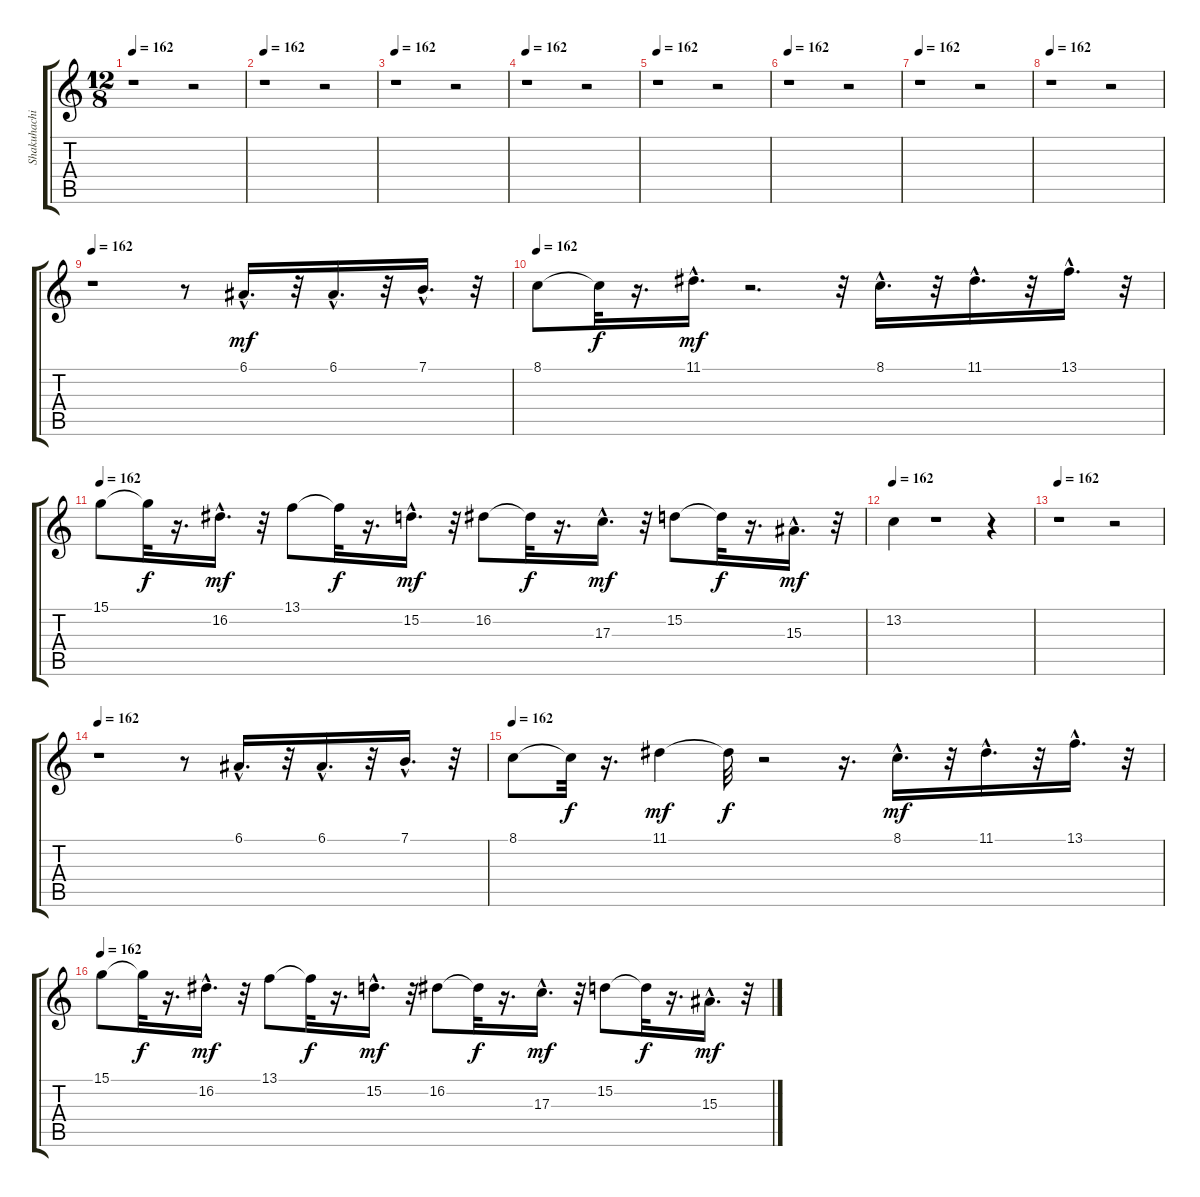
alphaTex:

\track ("Shakuhachi" "Shakuhachi") {instrument koto}
\staff {score tabs}
\tuning (E4 B3 G3 D3 A2 E2) {hide}
\ts (12 8)
\tempo 162
\clef g2
\ks c
r.1{dy f} r.2 |
\tempo 162
r.1 r.2 |
\tempo 162
r.1 r.2 |
\tempo 162
r.1 r.2 |
\tempo 162
r.1 r.2 |
\tempo 162
r.1 r.2 |
\tempo 162
r.1 r.2 |
\tempo 162
r.1 r.2 |
\tempo 162
r.1 r.8 6.1{hac}.16{d dy mf} r.32 6.1{hac}.16{d} r.32 7.1{hac}.16{d} r.32 |
\tempo 162
8.1.8 8.1{t}.32{dy f} r.16{d} 11.1{hac}.16{d dy mf} r.2{d} r.32 8.1{hac}.16{d} r.32 11.1{hac}.16{d} r.32 13.1{hac}.16{d} r.32 |
\tempo 162
15.1.8 15.1{t}.32{dy f} r.16{d} 16.2{hac}.16{d dy mf} r.32 13.1.8 13.1{t}.32{dy f} r.16{d} 15.2{hac}.16{d dy mf} r.32 16.2.8 16.2{t}.32{dy f} r.16{d} 17.3{hac}.16{d dy mf} r.32 15.2.8 15.2{t}.32{dy f} r.16{d} 15.3{hac}.16{d dy mf} r.32 |
\tempo 162
13.2.4 r.1 r.4 |
\tempo 162
r.1 r.2 |
\tempo 162
r.1 r.8 6.1{hac}.16{d} r.32 6.1{hac}.16{d} r.32 7.1{hac}.16{d} r.32 |
\tempo 162
8.1.8 8.1{t}.32{dy f} r.16{d} 11.1.4{dy mf} 11.1{t}.32{dy f} r.2 r.16{d} 8.1{hac}.16{d dy mf} r.32 11.1{hac}.16{d} r.32 13.1{hac}.16{d} r.32 |
\tempo 162
15.1.8 15.1{t}.32{dy f} r.16{d} 16.2{hac}.16{d dy mf} r.32 13.1.8 13.1{t}.32{dy f} r.16{d} 15.2{hac}.16{d dy mf} r.32 16.2.8 16.2{t}.32{dy f} r.16{d} 17.3{hac}.16{d dy mf} r.32 15.2.8 15.2{t}.32{dy f} r.16{d} 15.3{hac}.16{d dy mf} r.32
